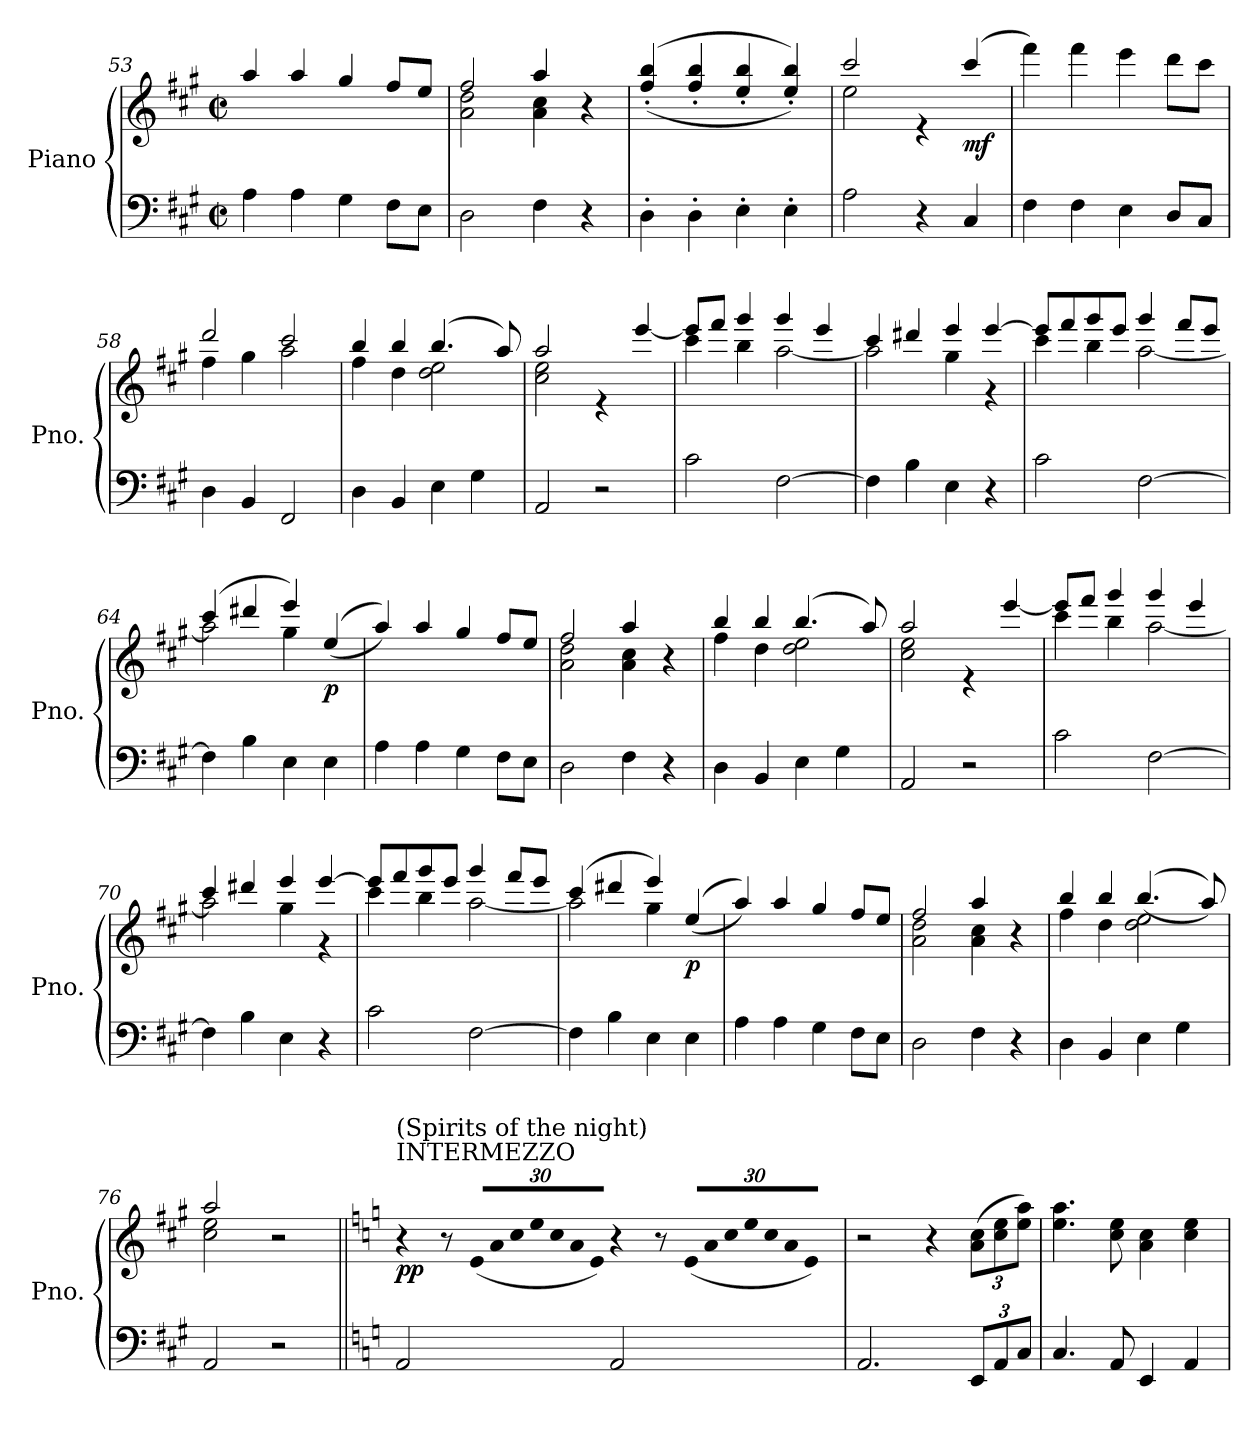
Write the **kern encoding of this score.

**kern	**kern	**dynam
*part1	*part1	*part1
*staff2	*staff1	*staff1/2
*I"Piano	*	*
*I'Pno.	*	*
*clefF4	*clefG2	*
*k[f#c#g#]	*k[f#c#g#]	*
*M2/2	*M2/2	*
*met(c|)	*met(c|)	*
=53	=53	=53
4A\	4aa/	.
4A\	4aa/	.
4G#\	4gg#/	.
8F#\L	8ff#/L	.
8E\J	8ee/J	.
=54	=54	=54
*	*^	*
2D\	2ff#/	2a\ 2dd\	.
4F#\	4aa/	4a\ 4cc#\	.
4r	4r	4ryy	.
=55	=55	=55	=55
4D'\	((4ff#/' 4bb/'	4ryy	.
4D'\	4ff#/' 4bb/'	4ryy	.
4E'\	4ee/' 4bb/'	4ryy	.
4E'\	4ee/' 4bb/'))	4ryy	.
=56	=56	=56	=56
2A\	2ccc#/	2ee\	.
4r	4re	2ryy	.
!	!	!	!LO:DY:b
4C#/	(4ccc#/	.	mf
=57	=57	=57	=57
4F#\	4fff#\)	1ryy	.
4F#\	4fff#\	.	.
4E\	4eee\	.	.
8D/L	8ddd\L	.	.
8C#/J	8ccc#\J	.	.
=58	=58	=58	=58
4D\	2ddd/	4ff#\	.
4BB/	.	4gg#\	.
2FF#/	2ccc#/	2aa\	.
=59	=59	=59	=59
4D\	4bb/	4ff#\	.
4BB/	4bb/	4dd\	.
4E\	(4.bb/	2dd\ 2ee\	.
4G#\	.	.	.
.	8aa/)	.	.
!!LO:LB:g=z	!!
=60	=60	=60	=60
2AA/	2aa/	2cc#\ 2ee\	.
2r	4re	2ryy	.
.	[4eee/	.	.
=61	=61	=61	=61
2c#\	8eee/L]	4ccc#\	.
.	8fff#/J	.	.
.	4ggg#/	4bb\	.
[2F#\	4ggg#/	[2aa\	.
.	4eee/	.	.
=62	=62	=62	=62
4F#\]	4ccc#/	2aa\]	.
4B\	4ddd#X/	.	.
4E\	4eee/	4gg#\	.
4r	[4eee/	4r	.
=63	=63	=63	=63
2c#\	8eee/L]	4ccc#\	.
.	8fff#/	.	.
.	8ggg#/	4bb\	.
.	8eee/J	.	.
[2F#\	4ggg#/	[2aa\	.
.	8fff#/L	.	.
.	8eee/J	.	.
=64	=64	=64	=64
4F#\]	(4ccc#/	2aa\]	.
4B\	4ddd#X/	.	.
4E\	4eee/)	4gg#\	.
!	!	!	!LO:DY:b
4E\	((4ee/	4ryy	p
=65	=65	=65	=65
4A\	4aa/))	1ryy	.
4A\	4aa/	.	.
4G#\	4gg#/	.	.
8F#\L	8ff#/L	.	.
8E\J	8ee/J	.	.
=66	=66	=66	=66
2D\	2ff#/	2a\ 2dd\	.
4F#\	4aa/	4a\ 4cc#\	.
4r	4r	4ryy	.
!!LO:LB:g=z	!!
=67	=67	=67	=67
4D\	4bb/	4ff#\	.
4BB/	4bb/	4dd\	.
4E\	(4.bb/	2dd\ 2ee\	.
4G#\	.	.	.
.	8aa/)	.	.
=68	=68	=68	=68
2AA/	2aa/	2cc#\ 2ee\	.
2r	4re	2ryy	.
.	[4eee/	.	.
=69	=69	=69	=69
2c#\	8eee/L]	4ccc#\	.
.	8fff#/J	.	.
.	4ggg#/	4bb\	.
[2F#\	4ggg#/	[2aa\	.
.	4eee/	.	.
=70	=70	=70	=70
4F#\]	4ccc#/	2aa\]	.
4B\	4ddd#X/	.	.
4E\	4eee/	4gg#\	.
4r	[4eee/	4rg	.
=71	=71	=71	=71
2c#\	8eee/L]	4ccc#\	.
.	8fff#/	.	.
.	8ggg#/	4bb\	.
.	8eee/J	.	.
[2F#\	4ggg#/	[2aa\	.
.	8fff#/L	.	.
.	8eee/J	.	.
=72	=72	=72	=72
4F#\]	(4ccc#/	2aa\]	.
4B\	4ddd#X/	.	.
4E\	4eee/)	4gg#\	.
!	!	!	!LO:DY:b
4E\	((4ee/	4ryy	p
=73	=73	=73	=73
4A\	4aa/))	1ryy	.
4A\	4aa/	.	.
4G#\	4gg#/	.	.
8F#\L	8ff#/L	.	.
8E\J	8ee/J	.	.
!!LO:LB:g=z	!!
=74	=74	=74	=74
*^	*	*	*
2D\	2.ryy	2ff#/	2a\ 2dd\	.
4F#\	.	4aa/	4a\ 4cc#\	.
4r	4ryy	4r	4ryy	.
*v	*v	*	*	*
=75	=75	=75	=75
4D\	4bb/	4ff#\	.
4BB/	4bb/	4dd\	.
4E\	((4.bb/	2dd\ 2ee\	.
4G#\	.	.	.
.	8aa/))	.	.
=76	=76	=76	=76
*^	*	*	*
2AA/	2ryy	2aa/	2cc#\ 2ee\	.
2r	2ryy	2r	2ryy	.
*v	*v	*	*	*
=77||	=77||	=77||	=77||
*k[]	*k[]	*	*
*^	*	*	*
!	!	!LO:TX:a:t=INTERMEZZO	!	!
!	!	!LO:TX:a:t=(Spirits of the night)	!	!
!	!	!	!	!LO:DY:b
*v	*v	*	*	*
2AA/	4r	2ryy	pp
.	8r	.	.
*	*Xbrackettup	*	*
!	!LO:N:vis=32	!	!
.	(960%17e/LLL	.	.
!	!LO:N:vis=32	!	!
.	960%17a/	.	.
!	!LO:N:vis=32	!	!
.	960%17cc/	.	.
!	!LO:N:vis=32	!	!
.	960%17ee/	.	.
!	!LO:N:vis=32	!	!
.	960%17cc/	.	.
!	!LO:N:vis=32	!	!
.	960%17a/	.	.
!	!LO:N:vis=32	!	!
.	960%17e/JJJ)	.	.
.	960ryy	.	.
2AA/	4r	2ryy	.
.	8r	.	.
!	!LO:N:vis=32	!	!
.	(960%17e/LLL	.	.
!	!LO:N:vis=32	!	!
.	960%17a/	.	.
!	!LO:N:vis=32	!	!
.	960%17cc/	.	.
!	!LO:N:vis=32	!	!
.	960%17ee/	.	.
!	!LO:N:vis=32	!	!
.	960%17cc/	.	.
!	!LO:N:vis=32	!	!
.	960%17a/	.	.
!	!LO:N:vis=32	!	!
.	960%17e/JJJ)	.	.
.	960ryy	.	.
=78	=78	=78	=78
2.AA/	2r	2ryy	.
.	4r	4ryy	.
*Xbrackettup	*	*	*
12EE/L	(12a\ 12cc\L	4ryy	.
12AA/	12cc\ 12ee\	.	.
12C/J	12ee\ 12aa\J)	.	.
!!LO:LB:g=z	!!
=79	=79	=79	=79
4.C/	4.ee\ 4.aa\	4.ryy	.
8AA/	8cc\ 8ee\	8ryy	.
4EE/	4a\ 4cc\	4ryy	.
4AA/	4cc\ 4ee\	4ryy	.
*	*v	*v	*
=	=	=
*-	*-	*-
